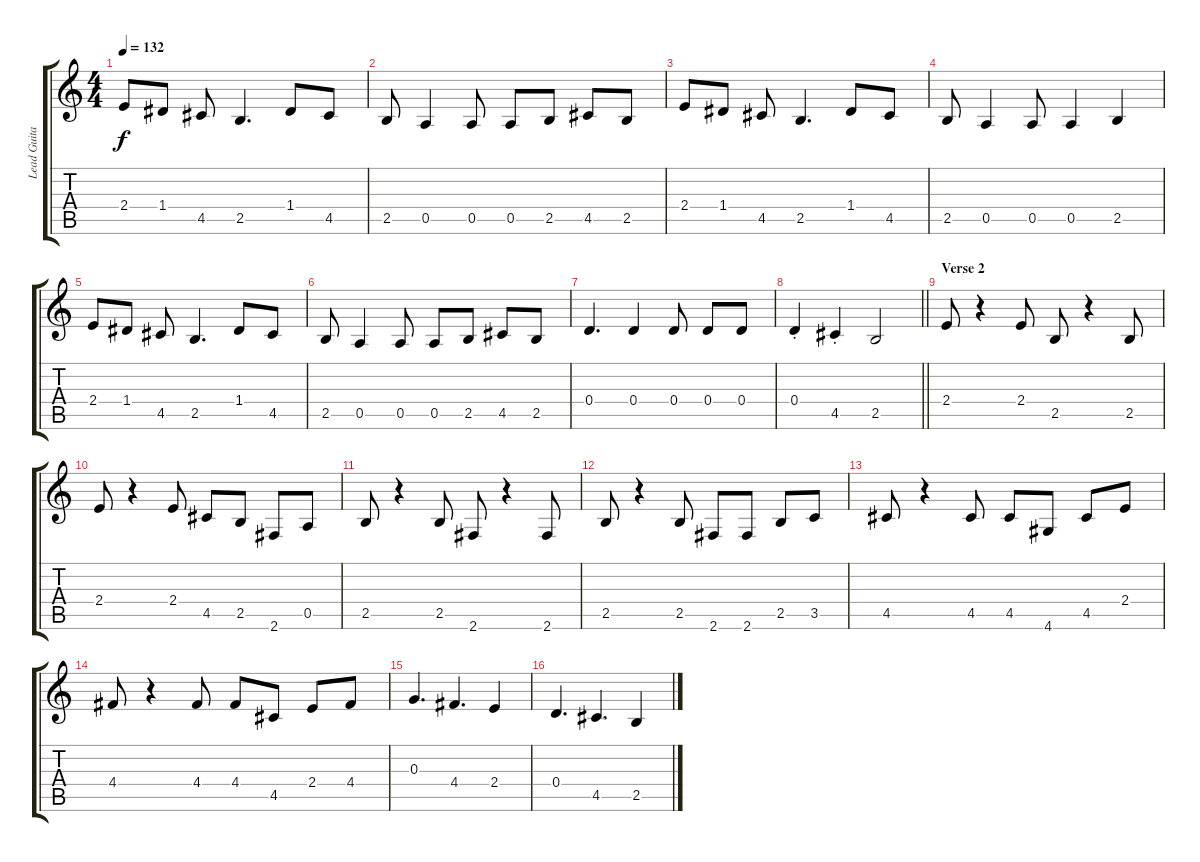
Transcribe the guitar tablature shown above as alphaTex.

\track ("Lead Guitar" "Lead Guita") {instrument overdrivenguitar}
\staff {score tabs}
\tuning (E4 B3 G3 D3 A2 E2) {hide}
\ts (4 4)
\tempo 132
\clef g2
\ks c
2.4.8{dy f} 1.4.8 4.5.8 2.5.4{d} 1.4.8 4.5.8 |
2.5.8 0.5.4 0.5.8 0.5.8 2.5.8 4.5.8 2.5.8 |
2.4.8 1.4.8 4.5.8 2.5.4{d} 1.4.8 4.5.8 |
2.5.8 0.5.4 0.5.8 0.5.4 2.5.4 |
2.4.8 1.4.8 4.5.8 2.5.4{d} 1.4.8 4.5.8 |
2.5.8 0.5.4 0.5.8 0.5.8 2.5.8 4.5.8 2.5.8 |
0.4.4{d} 0.4.4 0.4.8 0.4.8 0.4.8 |
\barLineRight lightlight
0.4{st}.4 4.5{st}.4 2.5.2 |
\section ("" "Verse 2")
2.4.8 r.4 2.4.8 2.5.8 r.4 2.5.8 |
2.4.8 r.4 2.4.8 4.5.8 2.5.8 2.6.8 0.5.8 |
2.5.8 r.4 2.5.8 2.6.8 r.4 2.6.8 |
2.5.8 r.4 2.5.8 2.6.8 2.6.8 2.5.8 3.5.8 |
4.5.8 r.4 4.5.8 4.5.8 4.6.8 4.5.8 2.4.8 |
4.4.8 r.4 4.4.8 4.4.8 4.5.8 2.4.8 4.4.8 |
0.3.4{d} 4.4.4{d} 2.4.4 |
0.4.4{d} 4.5.4{d} 2.5.4
